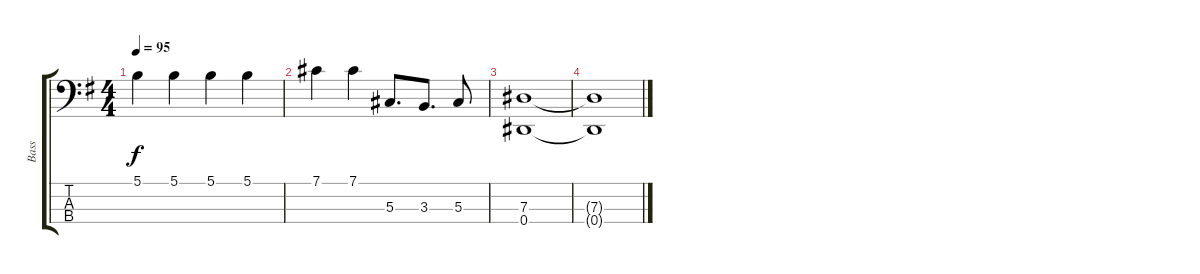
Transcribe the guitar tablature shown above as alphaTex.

\track ("Bass" "Bass") {instrument electricbassfinger}
\staff {score tabs}
\tuning (Gb2 Db2 Ab1 Eb1) {hide}
\ts (4 4)
\tempo 95
\clef f4
\ks eminor
5.1.4{dy f} 5.1.4 5.1.4 5.1.4 |
7.1.4 7.1.4 5.3.8{d} 3.3.8{d} 5.3.8 |
(7.3 0.4).1 |
(7.3{t} 0.4{t}).1
